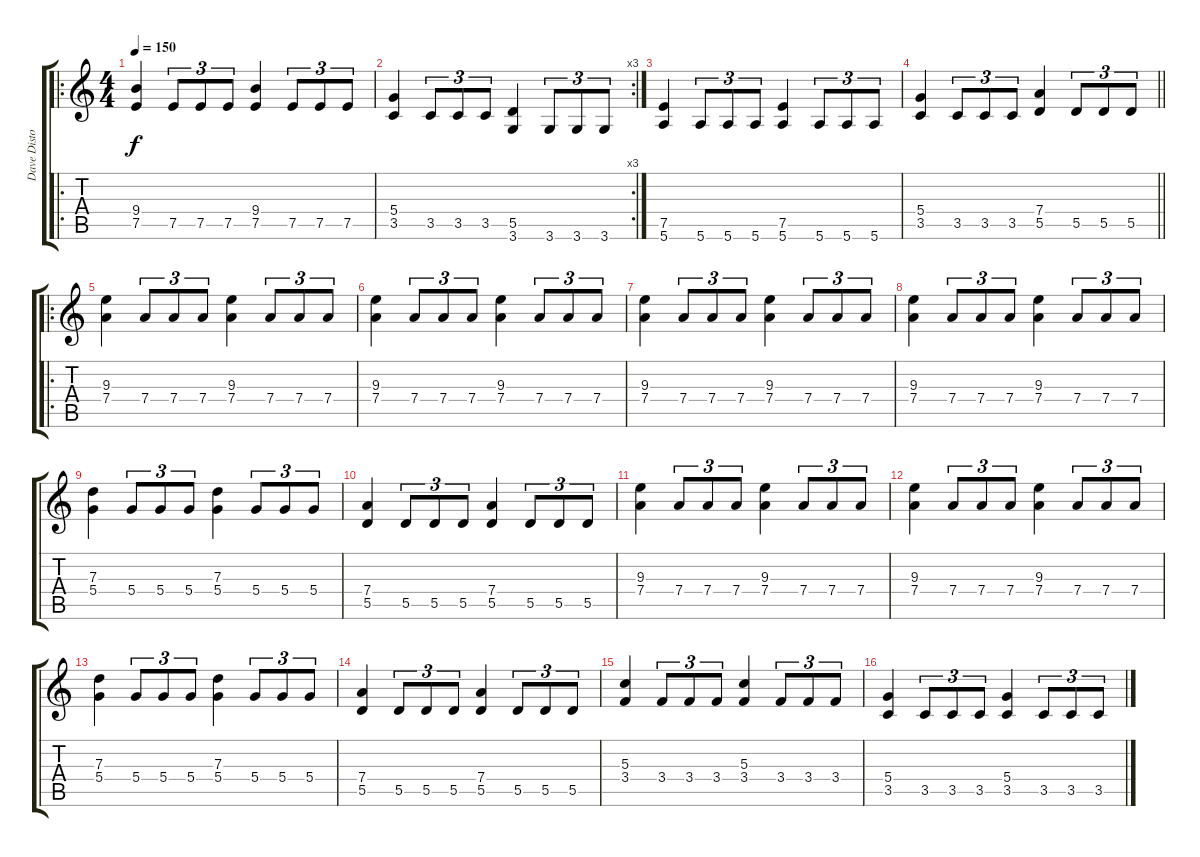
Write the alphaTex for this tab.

\track ("Dave Distortion (Guitar Distortion)" "Dave Disto") {instrument distortionguitar}
\staff {score tabs}
\tuning (E4 B3 G3 D3 A2 E2) {hide}
\ro
\ts (4 4)
\tempo 180
\tempo 160
\tempo 150
\clef g2
\ks c
(9.4 7.5).4{dy f} 7.5.8{tu (3 2)} 7.5.8{tu (3 2)} 7.5.8{tu (3 2)} (9.4 7.5).4 7.5.8{tu (3 2)} 7.5.8{tu (3 2)} 7.5.8{tu (3 2)} |
\rc 3
(5.4 3.5).4 3.5.8{tu (3 2)} 3.5.8{tu (3 2)} 3.5.8{tu (3 2)} (5.5 3.6).4 3.6.8{tu (3 2)} 3.6.8{tu (3 2)} 3.6.8{tu (3 2)} |
(7.5 5.6).4 5.6.8{tu (3 2)} 5.6.8{tu (3 2)} 5.6.8{tu (3 2)} (7.5 5.6).4 5.6.8{tu (3 2)} 5.6.8{tu (3 2)} 5.6.8{tu (3 2)} |
\barLineRight lightlight
(5.4 3.5).4 3.5.8{tu (3 2)} 3.5.8{tu (3 2)} 3.5.8{tu (3 2)} (7.4 5.5).4 5.5.8{tu (3 2)} 5.5.8{tu (3 2)} 5.5.8{tu (3 2)} |
\ro
(9.3 7.4).4 7.4.8{tu (3 2)} 7.4.8{tu (3 2)} 7.4.8{tu (3 2)} (9.3 7.4).4 7.4.8{tu (3 2)} 7.4.8{tu (3 2)} 7.4.8{tu (3 2)} |
(9.3 7.4).4 7.4.8{tu (3 2)} 7.4.8{tu (3 2)} 7.4.8{tu (3 2)} (9.3 7.4).4 7.4.8{tu (3 2)} 7.4.8{tu (3 2)} 7.4.8{tu (3 2)} |
(9.3 7.4).4 7.4.8{tu (3 2)} 7.4.8{tu (3 2)} 7.4.8{tu (3 2)} (9.3 7.4).4 7.4.8{tu (3 2)} 7.4.8{tu (3 2)} 7.4.8{tu (3 2)} |
(9.3 7.4).4 7.4.8{tu (3 2)} 7.4.8{tu (3 2)} 7.4.8{tu (3 2)} (9.3 7.4).4 7.4.8{tu (3 2)} 7.4.8{tu (3 2)} 7.4.8{tu (3 2)} |
(7.3 5.4).4 5.4.8{tu (3 2)} 5.4.8{tu (3 2)} 5.4.8{tu (3 2)} (7.3 5.4).4 5.4.8{tu (3 2)} 5.4.8{tu (3 2)} 5.4.8{tu (3 2)} |
(7.4 5.5).4 5.5.8{tu (3 2)} 5.5.8{tu (3 2)} 5.5.8{tu (3 2)} (7.4 5.5).4 5.5.8{tu (3 2)} 5.5.8{tu (3 2)} 5.5.8{tu (3 2)} |
(9.3 7.4).4 7.4.8{tu (3 2)} 7.4.8{tu (3 2)} 7.4.8{tu (3 2)} (9.3 7.4).4 7.4.8{tu (3 2)} 7.4.8{tu (3 2)} 7.4.8{tu (3 2)} |
(9.3 7.4).4 7.4.8{tu (3 2)} 7.4.8{tu (3 2)} 7.4.8{tu (3 2)} (9.3 7.4).4 7.4.8{tu (3 2)} 7.4.8{tu (3 2)} 7.4.8{tu (3 2)} |
(7.3 5.4).4 5.4.8{tu (3 2)} 5.4.8{tu (3 2)} 5.4.8{tu (3 2)} (7.3 5.4).4 5.4.8{tu (3 2)} 5.4.8{tu (3 2)} 5.4.8{tu (3 2)} |
(7.4 5.5).4 5.5.8{tu (3 2)} 5.5.8{tu (3 2)} 5.5.8{tu (3 2)} (7.4 5.5).4 5.5.8{tu (3 2)} 5.5.8{tu (3 2)} 5.5.8{tu (3 2)} |
(5.3 3.4).4 3.4.8{tu (3 2)} 3.4.8{tu (3 2)} 3.4.8{tu (3 2)} (5.3 3.4).4 3.4.8{tu (3 2)} 3.4.8{tu (3 2)} 3.4.8{tu (3 2)} |
(5.4 3.5).4 3.5.8{tu (3 2)} 3.5.8{tu (3 2)} 3.5.8{tu (3 2)} (5.4 3.5).4 3.5.8{tu (3 2)} 3.5.8{tu (3 2)} 3.5.8{tu (3 2)}
